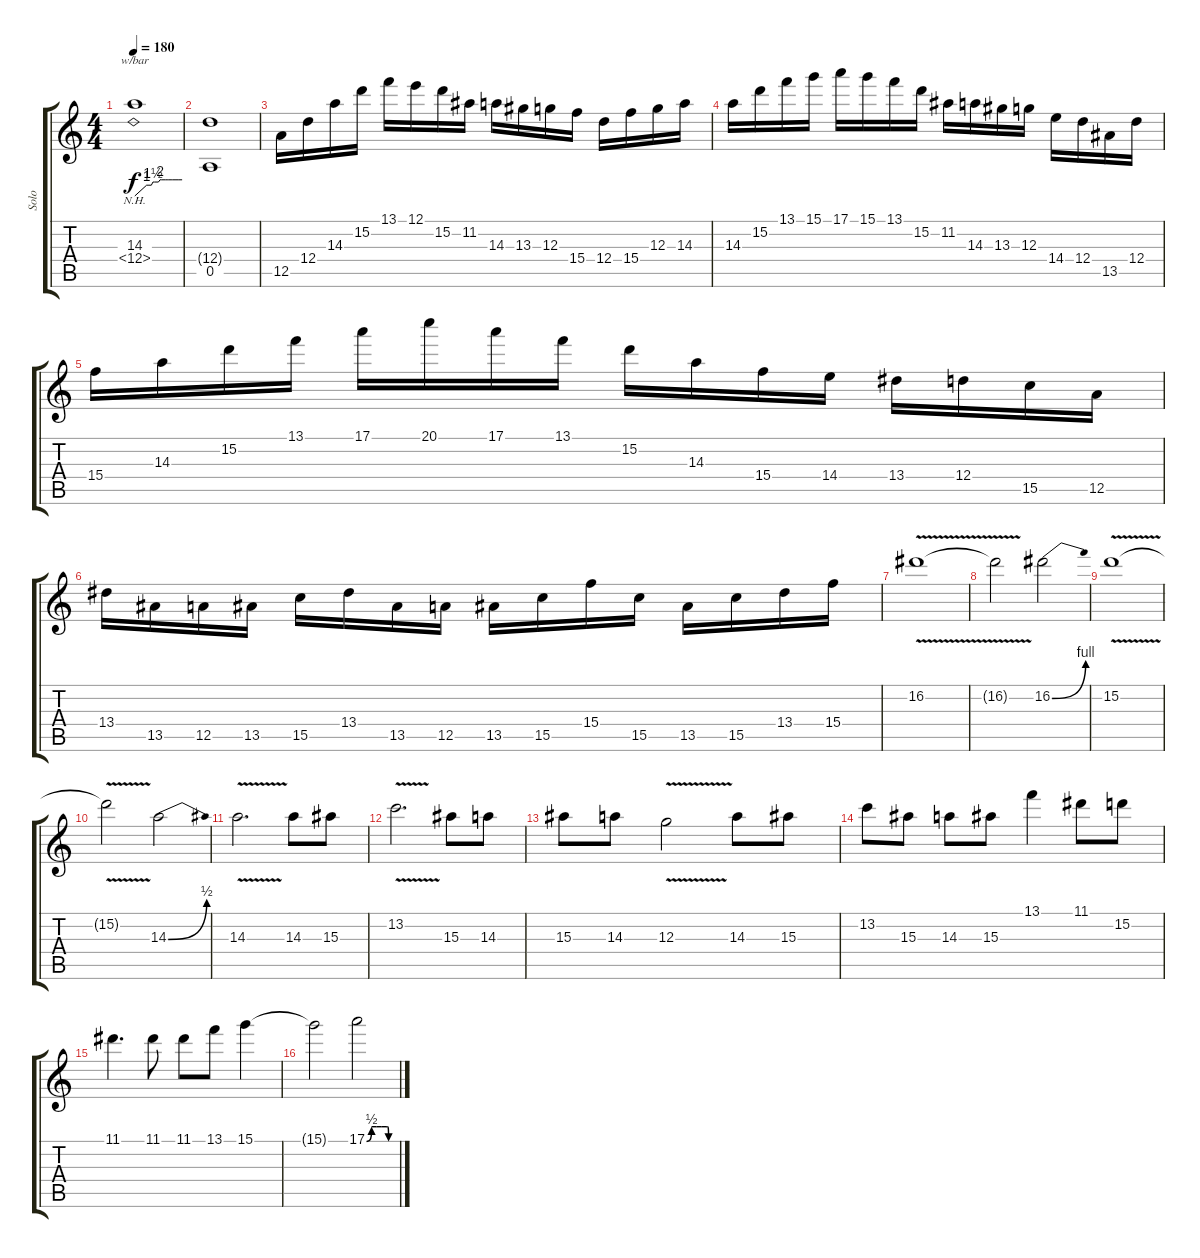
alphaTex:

\track ("Solo" "Solo") {instrument distortionguitar}
\staff {score tabs}
\tuning (E4 B3 G3 D3 A2 D2) {hide}
\ts (4 4)
\tempo 180
\clef g2
\ks c
(14.3 12.4{nh}).1{tbe (custom default 0 0 15 4 18 4 21 4 23 6 25 6 30 6 32 8 34 8 39 8 41 8 43 8 46 8 48 8 51 8 55 8 60 8) dy f} |
(12.4{t} 0.5).1 |
12.5.16 12.4.16 14.3.16 15.2.16 13.1.16 12.1.16 15.2.16 11.2.16 14.3.16 13.3.16 12.3.16 15.4.16 12.4.16 15.4.16 12.3.16 14.3.16 |
14.3.16 15.2.16 13.1.16 15.1.16 17.1.16 15.1.16 13.1.16 15.2.16 11.2.16 14.3.16 13.3.16 12.3.16 14.4.16 12.4.16 13.5.16 12.4.16 |
15.4.16 14.3.16 15.2.16 13.1.16 17.1.16 20.1.16 17.1.16 13.1.16 15.2.16 14.3.16 15.4.16 14.4.16 13.4.16 12.4.16 15.5.16 12.5.16 |
13.4.16 13.5.16 12.5.16 13.5.16 15.5.16 13.4.16 13.5.16 12.5.16 13.5.16 15.5.16 15.4.16 15.5.16 13.5.16 15.5.16 13.4.16 15.4.16 |
16.2{v}.1 |
16.2{t}.2 16.2{be (bend 0 0 60 4)}.2 |
15.2{v}.1 |
15.2{t}.2 14.3{be (bend 0 0 60 2)}.2 |
14.3{v}.2{d} 14.3.8 15.3.8 |
13.2{v}.2{d} 15.3.8 14.3.8 |
15.3.8 14.3.8 12.3{v}.2 14.3.8 15.3.8 |
13.2.8 15.3.8 14.3.8 15.3.8 13.1.4 11.1.8 15.2.8 |
11.1.4{d} 11.1.8 11.1.8 13.1.8 15.1.4 |
15.1{t}.2 17.1{be (custom 0 0 10 2 20 2 30 2 40 2 43 2 45 0 60 0)}.2
